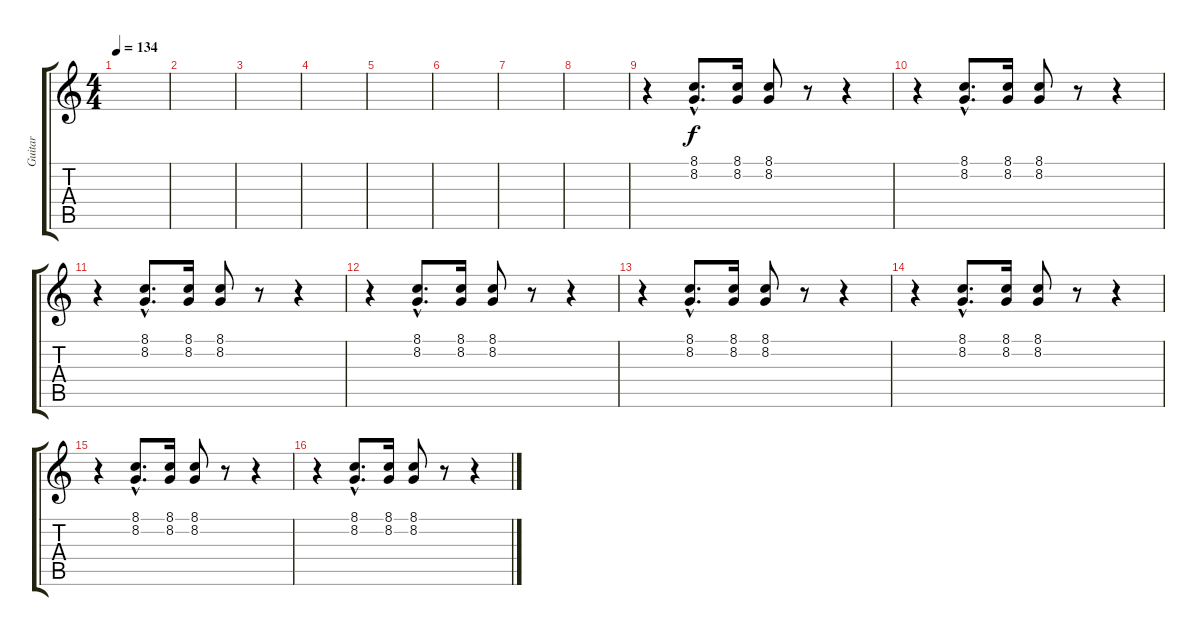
\track ("Guitar" "Guitar") {instrument lead5charang}
\staff {score tabs}
\tuning (E4 B3 G3 D3 A2 E2) {hide}
\ts (4 4)
\tempo 134
\clef g2
\ks c
|
|
|
|
|
|
|
|
r.4 (8.1{hac} 8.2{hac}).8{d} (8.1 8.2).16 (8.1 8.2).8 r.8 r.4 |
r.4 (8.1{hac} 8.2{hac}).8{d} (8.1 8.2).16 (8.1 8.2).8 r.8 r.4 |
r.4 (8.1{hac} 8.2{hac}).8{d} (8.1 8.2).16 (8.1 8.2).8 r.8 r.4 |
r.4 (8.1{hac} 8.2{hac}).8{d} (8.1 8.2).16 (8.1 8.2).8 r.8 r.4 |
r.4 (8.1{hac} 8.2{hac}).8{d} (8.1 8.2).16 (8.1 8.2).8 r.8 r.4 |
r.4 (8.1{hac} 8.2{hac}).8{d} (8.1 8.2).16 (8.1 8.2).8 r.8 r.4 |
r.4 (8.1{hac} 8.2{hac}).8{d} (8.1 8.2).16 (8.1 8.2).8 r.8 r.4 |
r.4 (8.1{hac} 8.2{hac}).8{d} (8.1 8.2).16 (8.1 8.2).8 r.8 r.4
